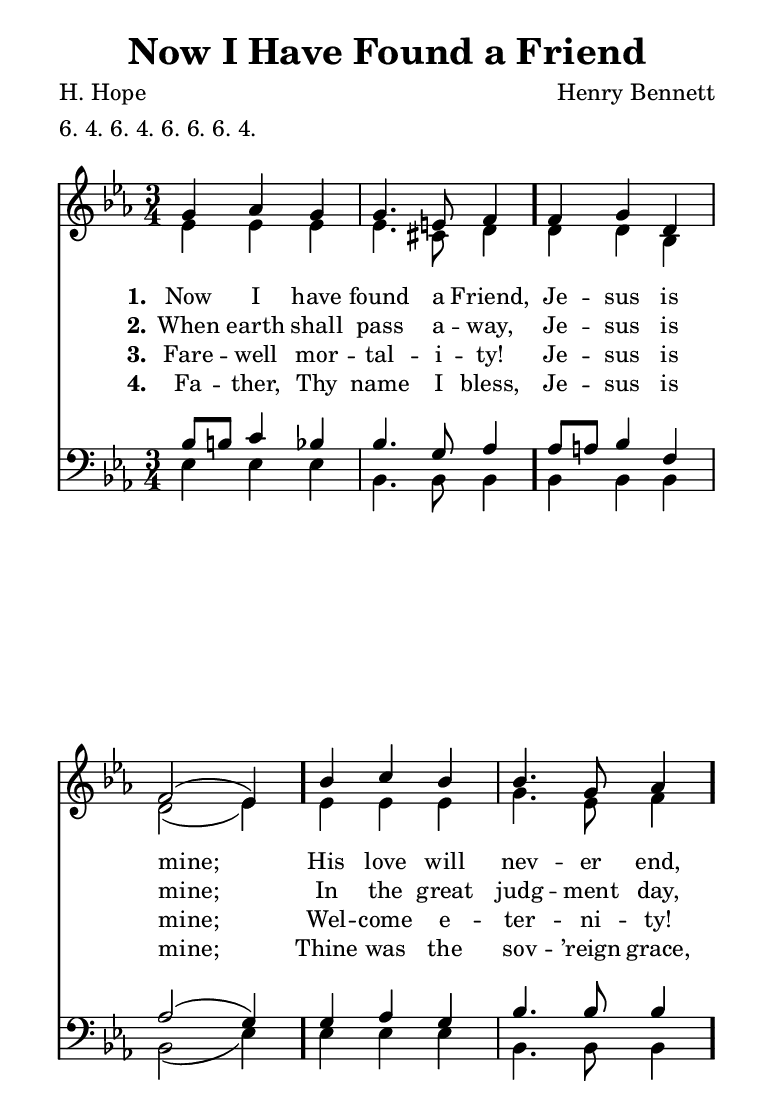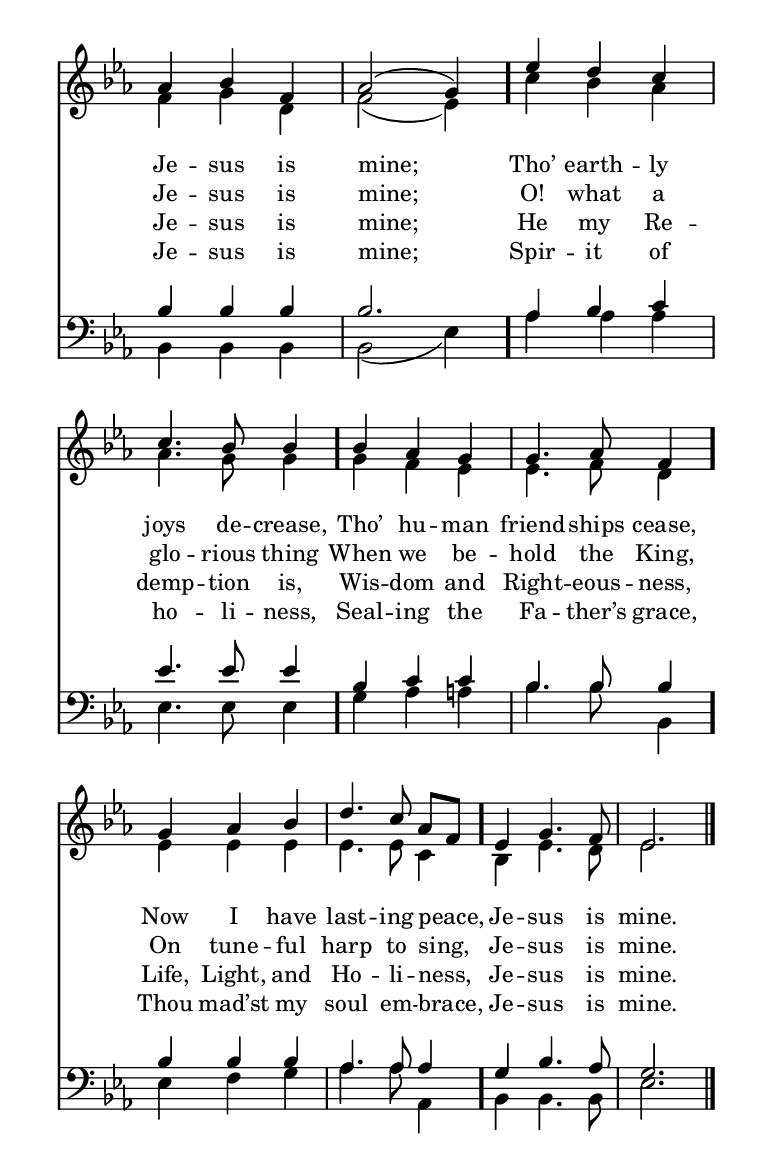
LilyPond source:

\include "common/global.ily"
\paper {
  \include "common/paper.ily"
  ragged-last-bottom = ##t
}

\header{
  hymnnumber = "233"
  title = "Now I Have Found a Friend"
  tunename = "Jesus Mine"
  meter = "6. 4. 6. 4. 6. 6. 6. 4."
  poet = "H. Hope"
  composer = "Henry Bennett"
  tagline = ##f
}

global = {
  \include "common/overrides.ily"
  \override Staff.TimeSignature.style = #'()
  \time 3/4
  \override Score.MetronomeMark.transparent = ##t % hide all fermata changes too
  \tempo 4=90
  \key ees \major
  \autoBeamOff
}

notesSoprano = {
\global
\relative c'' {

  g4 aes g | g4. e8 f4 |
  f4 g d | f2( ees4) |
  bes'4 c bes | bes4. g8 aes4 |
  aes4 bes f | aes2( g4) |
  ees'4 d c | c4. bes8 bes4 |
  bes4 aes g | g4. aes8 f4 |
  g4 aes bes | d4. c8 aes8[ f] |
  ees4 g4. f8 | ees2. |

  \bar "|."

}
}

notesAlto = {
\global
\relative e' {

  ees4 ees ees | ees4. cis8 d4 |
  d4 d bes | d2( ees4) |
  ees4 ees ees | g4. ees8 f4 |
  f4 g d | f2( ees4) |
  c'4 bes aes | aes4. g8 g4 |
  g4 f ees | ees4. f8 d4 |
  ees4 ees ees | ees4. ees8 c4 |
  bes4 ees4. d8 | ees2. |

}
}

notesTenor = {
\global
\relative a {

  bes8[ b] c4 bes4 | bes4. g8 aes4 |
  aes8[ a] bes4 f | aes2( g4) |
  g4 aes g | bes4. bes8 bes4 |
  bes4 bes bes | bes2. |
  aes4 bes c | ees4. ees8 ees4 |
  bes4 c c | bes4. bes8 bes4 |
  bes4 bes bes | aes4. aes8 aes4 |
  g4 bes4. aes8 | g2. |

}
}

notesBass = {
\global
\relative f {

  ees4 ees ees | bes4. bes8 bes4 |
  bes4 bes bes | bes2( ees4) |
  ees4 ees ees | bes4. bes8 bes4 |
  bes4 bes bes | bes2( ees4) |
  aes4 aes aes | ees4. ees8 ees4 |
  g4 aes a | bes4. bes8 bes,4 |
  ees4 f g | aes4. aes8 aes,4 |
  bes4 bes4. bes8 | ees2. |

}
}

wordsA = \lyricmode {
\set stanza = "1."

Now I have found a Friend, \bar "."
Je -- sus is mine; \bar "."
His love will nev -- er end, \bar "."
Je -- sus is mine; \bar "."
Tho’ earth -- ly joys de -- crease, \bar "."
Tho’ hu -- man friend -- ships cease, \bar "."
Now I have last -- ing peace, \bar "."
Je -- sus is mine. \bar "."

}

wordsB = \lyricmode {
\set stanza = "2."

When earth shall pass a -- way,
Je -- sus is mine;
In the great judg -- ment day,
Je -- sus is mine;
O! what a glo -- rious thing
When we be -- hold the King,
On tune -- ful harp to sing,
Je -- sus is mine.

}

wordsC = \lyricmode {
\set stanza = "3."

Fare -- well mor -- tal -- i -- ty!
Je -- sus is mine;
Wel -- come e -- ter -- ni -- ty!
Je -- sus is mine;
He my Re -- demp -- tion is,
Wis -- dom and Right -- eous -- ness,
Life, Light, and Ho -- li -- ness,
Je -- sus is mine.

}

wordsD = \lyricmode {
\set stanza = "4."

Fa -- ther, Thy name I bless,
Je -- sus is mine;
Thine was the sov -- ’reign grace,
Je -- sus is mine;
Spir -- it of ho -- li -- ness,
Seal -- ing the Fa -- ther’s grace,
Thou mad’st my soul em -- brace,
Je -- sus is mine.

}

\score {
  \context ChoirStaff <<
    \context Staff = upper <<
      \set ChoirStaff.systemStartDelimiter = #'SystemStartBar
      \context Voice  = sopranos { \voiceOne << \notesSoprano >> }
      \context Voice  = altos { \voiceTwo << \notesAlto >> }
      \context Lyrics = one   \lyricsto sopranos \wordsA
      \context Lyrics = two   \lyricsto sopranos \wordsB
      \context Lyrics = three \lyricsto sopranos \wordsC
      \context Lyrics = four  \lyricsto sopranos \wordsD
    >>
    \context Staff = men <<
      \clef bass
      \context Voice  = tenors { \voiceOne << \notesTenor >> }
      \context Voice  = basses { \voiceTwo << \notesBass >> }
    >>
  >>
  \layout {
    \include "common/layout.ily"
  }
  \midi{
    \include "common/midi.ily"
  }
}

\version "2.18.2"  % necessary for upgrading to future LilyPond versions.

% vi:set et ts=2 sw=2 ai nocindent syntax=lilypond:
